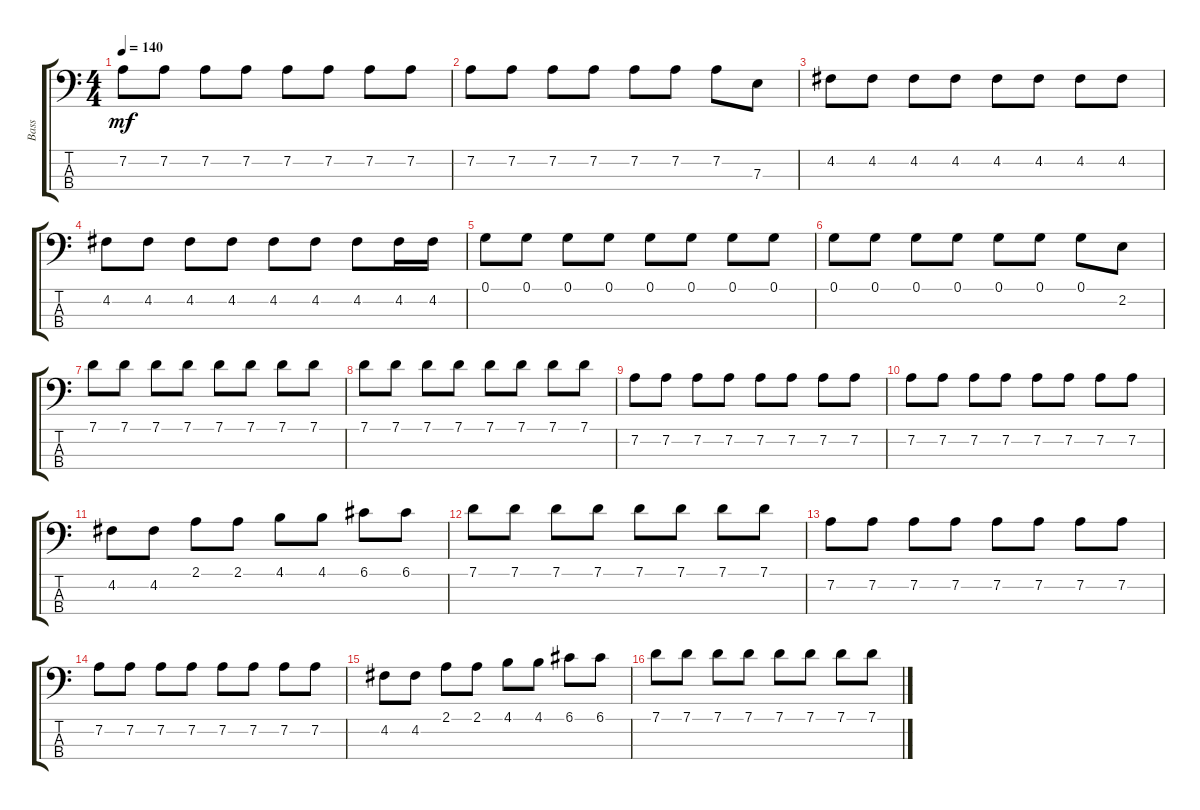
\track ("Bass" "Bass") {instrument electricbassfinger}
\staff {score tabs}
\tuning (G2 D2 A1 E1) {hide}
\ts (4 4)
\tempo 140
\clef f4
\ks c
7.2.8{dy mf} 7.2.8 7.2.8 7.2.8 7.2.8 7.2.8 7.2.8 7.2.8 |
7.2.8 7.2.8 7.2.8 7.2.8 7.2.8 7.2.8 7.2.8 7.3.8 |
4.2.8 4.2.8 4.2.8 4.2.8 4.2.8 4.2.8 4.2.8 4.2.8 |
4.2.8 4.2.8 4.2.8 4.2.8 4.2.8 4.2.8 4.2.8 4.2.16 4.2.16 |
0.1.8 0.1.8 0.1.8 0.1.8 0.1.8 0.1.8 0.1.8 0.1.8 |
0.1.8 0.1.8 0.1.8 0.1.8 0.1.8 0.1.8 0.1.8 2.2.8 |
7.1.8 7.1.8 7.1.8 7.1.8 7.1.8 7.1.8 7.1.8 7.1.8 |
7.1.8 7.1.8 7.1.8 7.1.8 7.1.8 7.1.8 7.1.8 7.1.8 |
7.2.8 7.2.8 7.2.8 7.2.8 7.2.8 7.2.8 7.2.8 7.2.8 |
7.2.8 7.2.8 7.2.8 7.2.8 7.2.8 7.2.8 7.2.8 7.2.8 |
4.2.8 4.2.8 2.1.8 2.1.8 4.1.8 4.1.8 6.1.8 6.1.8 |
7.1.8 7.1.8 7.1.8 7.1.8 7.1.8 7.1.8 7.1.8 7.1.8 |
7.2.8 7.2.8 7.2.8 7.2.8 7.2.8 7.2.8 7.2.8 7.2.8 |
7.2.8 7.2.8 7.2.8 7.2.8 7.2.8 7.2.8 7.2.8 7.2.8 |
4.2.8 4.2.8 2.1.8 2.1.8 4.1.8 4.1.8 6.1.8 6.1.8 |
7.1.8 7.1.8 7.1.8 7.1.8 7.1.8 7.1.8 7.1.8 7.1.8
